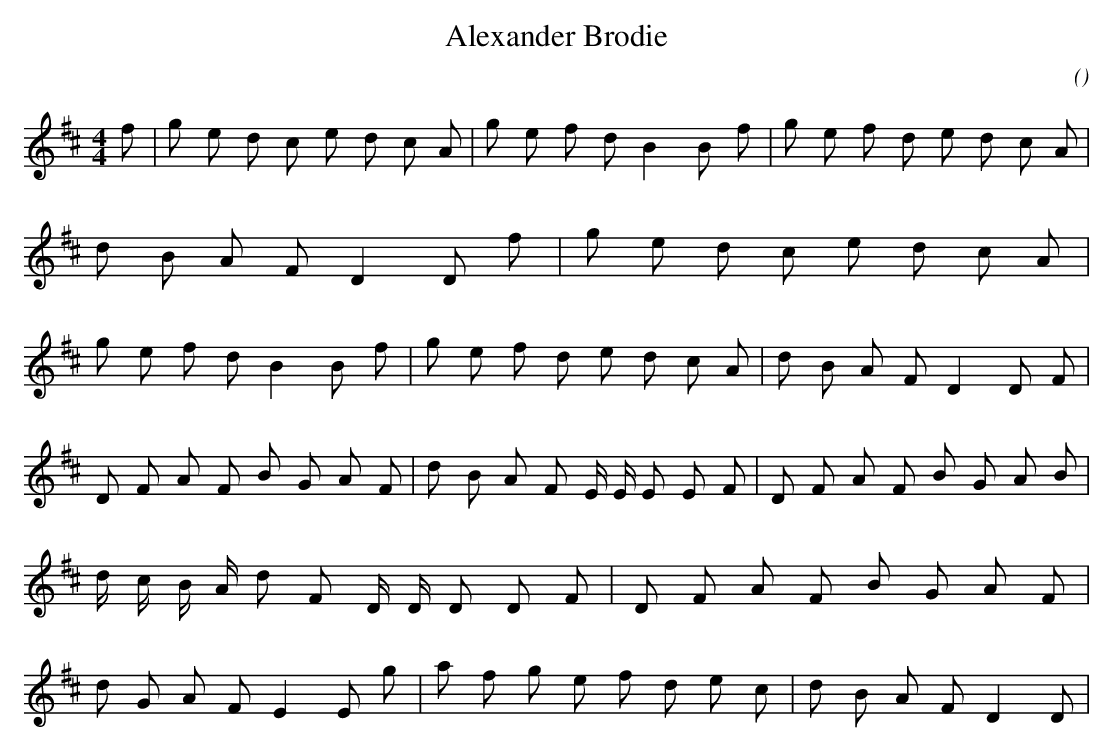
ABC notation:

X:1
T: Alexander Brodie
C:
O:
M:4/4
K:D
K:D
M:4/4
L:1/16
f2 |g2 e2 d2 c2 e2 d2 c2 A2 |g2 e2 f2 d2 B4 B2 f2 |g2 e2 f2 d2 e2 d2 c2 A2 |d2 B2 A2 F2 D4 D2 f2 |g2 e2 d2 c2 e2 d2 c2 A2 |g2 e2 f2 d2 B4 B2 f2 |g2 e2 f2 d2 e2 d2 c2 A2 |d2 B2 A2 F2 D4 D2 F2 |
D2 F2 A2 F2 B2 G2 A2 F2 |d2 B2 A2 F2 E E E2 E2 F2 |D2 F2 A2 F2 B2 G2 A2 B2 |d c B A d2 F2 D D D2 D2 F2 |D2 F2 A2 F2 B2 G2 A2 F2 |d2 G2 A2 F2 E4 E2 g2 |a2 f2 g2 e2 f2 d2 e2 c2 |d2 B2 A2 F2 D4 D2 |
